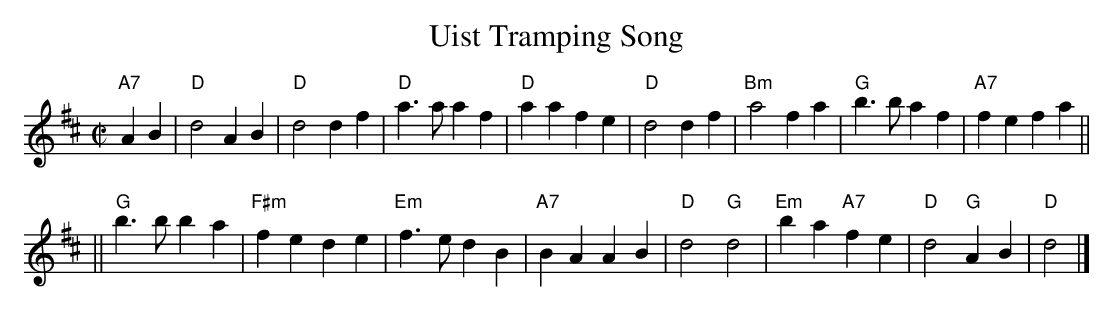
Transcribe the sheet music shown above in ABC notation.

X:1
T: Uist Tramping Song
M: C|
L: 1/4
K: D
"A7"AB \
| "D"d2 AB | "D"d2 df | "D"a>a af | "D"aa fe \
| "D"d2 df | "Bm"a2 fa | "G"b>b af | "A7"fe fa ||
||"G"b>b ba | "F#m"fe de | "Em"f>e dB | "A7"BA AB \
| "D"d2 "G"d2 | "Em"ba "A7"fe | "D"d2 "G"AB | "D"d2 |]
